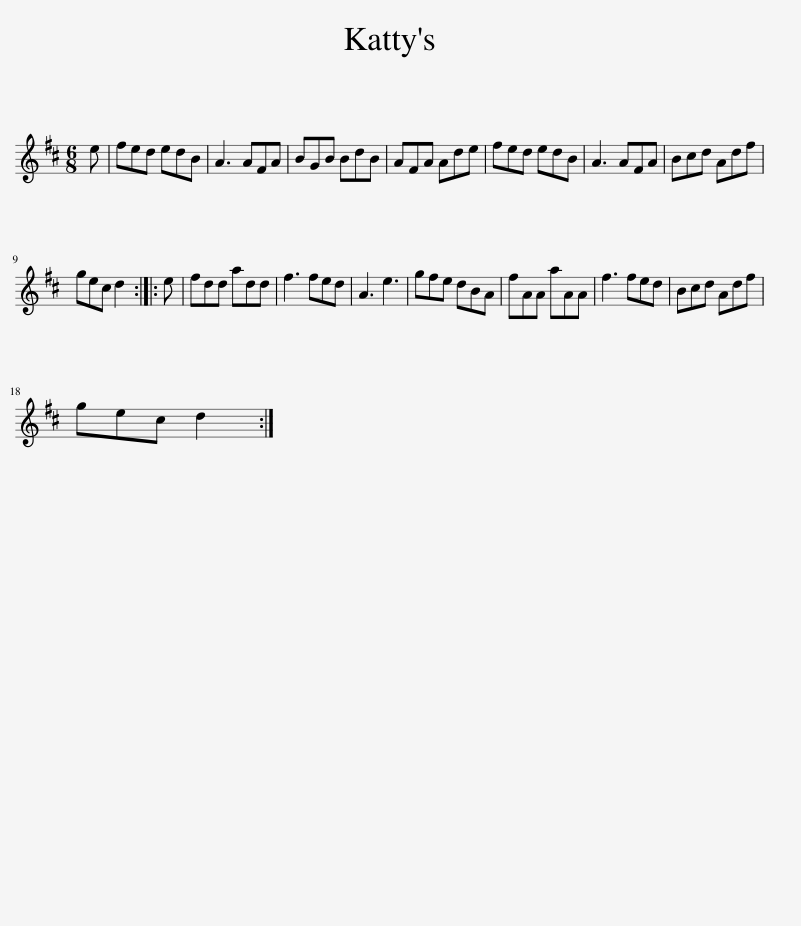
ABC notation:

X:1
L:1/8
M:6/8
I:linebreak $
K:D
V:1 treble
V:1
 e | fed edB | A3 AFA | BGB BdB | AFA Ade | %5
 fed edB | A3 AFA | Bcd Adf |$ gec d2 :: e | %10
 fdd add | f3 fed | A3 e3 | gfe dBA | fAA aAA | %15
 f3 fed | Bcd Adf |$ gec d2 :| %18
